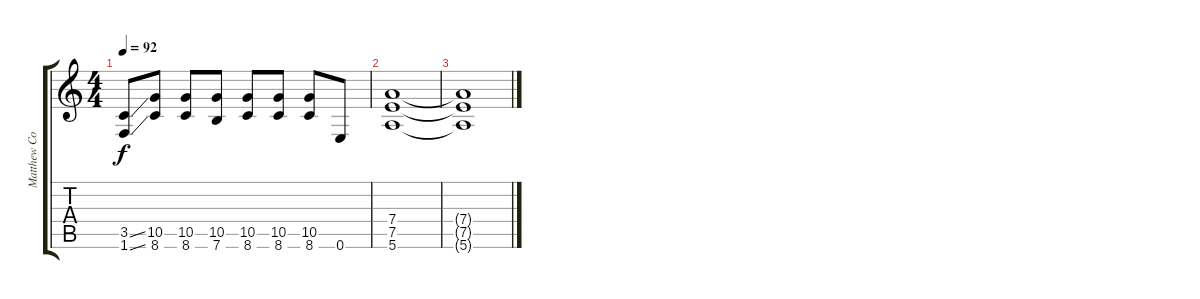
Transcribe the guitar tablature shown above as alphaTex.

\track ("Matthew Cows overdubs" "Matthew Co") {instrument distortionguitar}
\staff {score tabs}
\tuning (E4 B3 G3 D3 A2 E2) {hide}
\ts (4 4)
\tempo 92
\clef g2
\ks c
(3.5{ss} 1.6{ss}).8{dy f} (10.5 8.6).8 (10.5 8.6).8 (10.5 7.6).8 (10.5 8.6).8 (10.5 8.6).8 (10.5 8.6).8 0.6.8 |
(7.4 7.5 5.6).1 |
(7.4{t} 7.5{t} 5.6{t}).1
